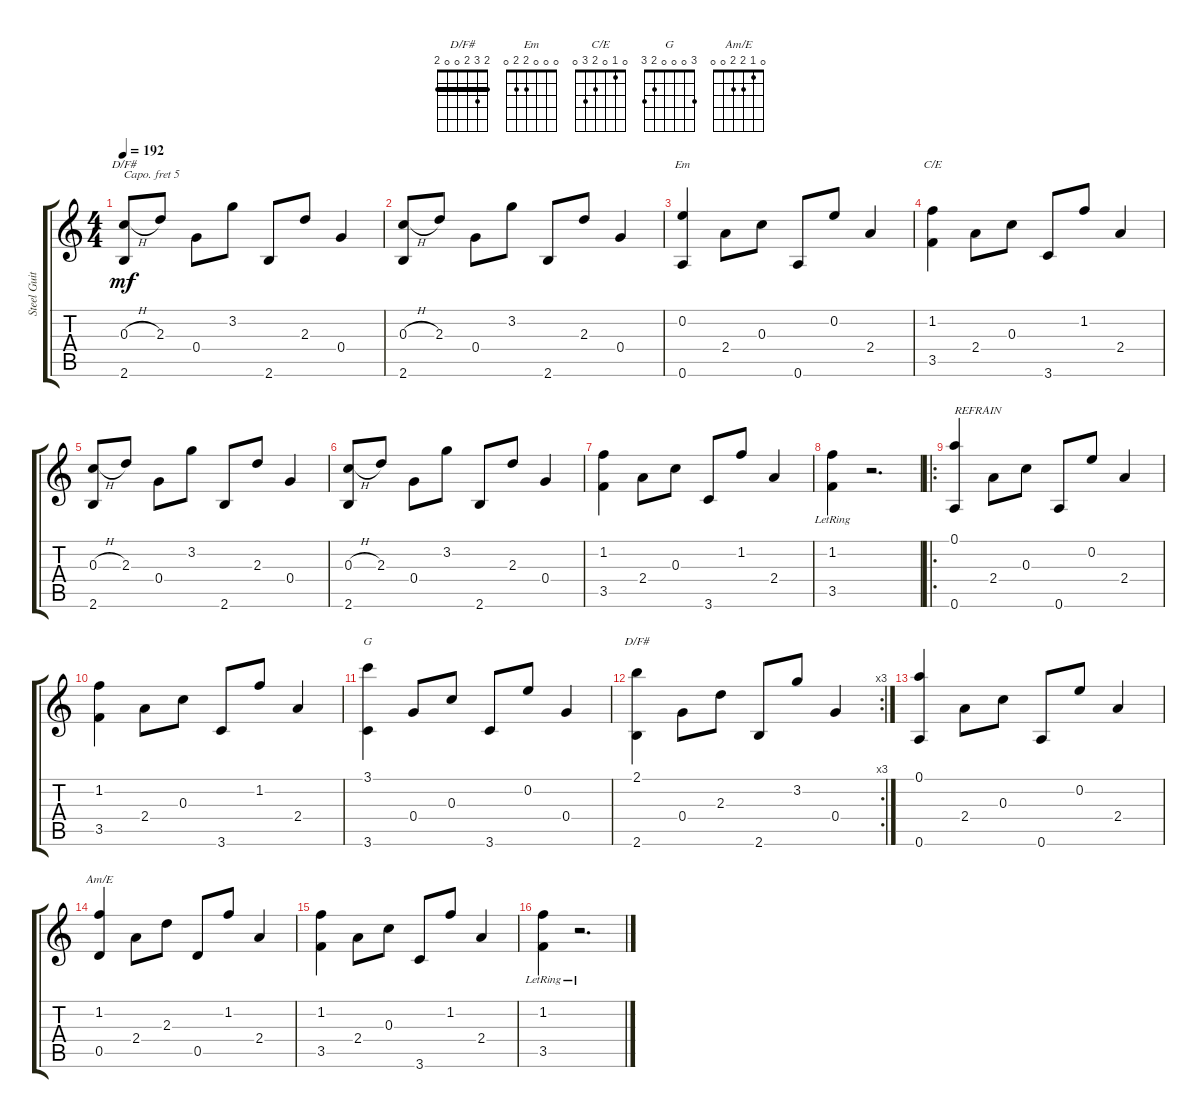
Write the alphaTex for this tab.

\track ("Steel Guitar" "Steel Guit") {instrument acousticguitarsteel}
\staff {score tabs}
\capo 5
\tuning (E4 B3 G3 D3 A2 E2) {hide}
\chord ("D/F#" x 3 2 0 0 2)
\chord ("Em" 0 0 0 2 2 0)
\chord ("C/E" 0 1 0 2 3 0)
\chord ("G" 3 0 0 0 2 3)
\chord ("D/F#" 2 3 2 0 0 2) {barre 2}
\chord ("Am/E" 0 1 2 2 0 0)
\ts (4 4)
\tempo 192
\clef g2
\ks c
(0.3{h} 2.6).8{ch "D/F#" dy mf} 2.3.8 0.4.8 3.2.8 2.6.8 2.3.8 0.4.4 |
(0.3{h} 2.6).8 2.3.8 0.4.8 3.2.8 2.6.8 2.3.8 0.4.4 |
(0.2 0.6).4{ch "Em"} 2.4.8 0.3.8 0.6.8 0.2.8 2.4.4 |
(1.2 3.5).4{ch "C/E"} 2.4.8 0.3.8 3.6.8 1.2.8 2.4.4 |
(0.3{h} 2.6).8 2.3.8 0.4.8 3.2.8 2.6.8 2.3.8 0.4.4 |
(0.3{h} 2.6).8 2.3.8 0.4.8 3.2.8 2.6.8 2.3.8 0.4.4 |
(1.2 3.5).4 2.4.8 0.3.8 3.6.8 1.2.8 2.4.4 |
(1.2{lr} 3.5{lr}).4 r.2{d} |
\ro
(0.1 0.6).4{txt "REFRAIN"} 2.4.8 0.3.8 0.6.8 0.2.8 2.4.4 |
(1.2 3.5).4 2.4.8 0.3.8 3.6.8 1.2.8 2.4.4 |
(3.1 3.6).4{ch "G"} 0.4.8 0.3.8 3.6.8 0.2.8 0.4.4 |
\rc 3
(2.1 2.6).4{ch "D/F#"} 0.4.8 2.3.8 2.6.8 3.2.8 0.4.4 |
(0.1 0.6).4 2.4.8 0.3.8 0.6.8 0.2.8 2.4.4 |
(1.2 0.5).4{ch "Am/E"} 2.4.8 2.3.8 0.5.8 1.2.8 2.4.4 |
(1.2 3.5).4 2.4.8 0.3.8 3.6.8 1.2.8 2.4.4 |
(1.2{lr} 3.5{lr}).4 r.2{d}
